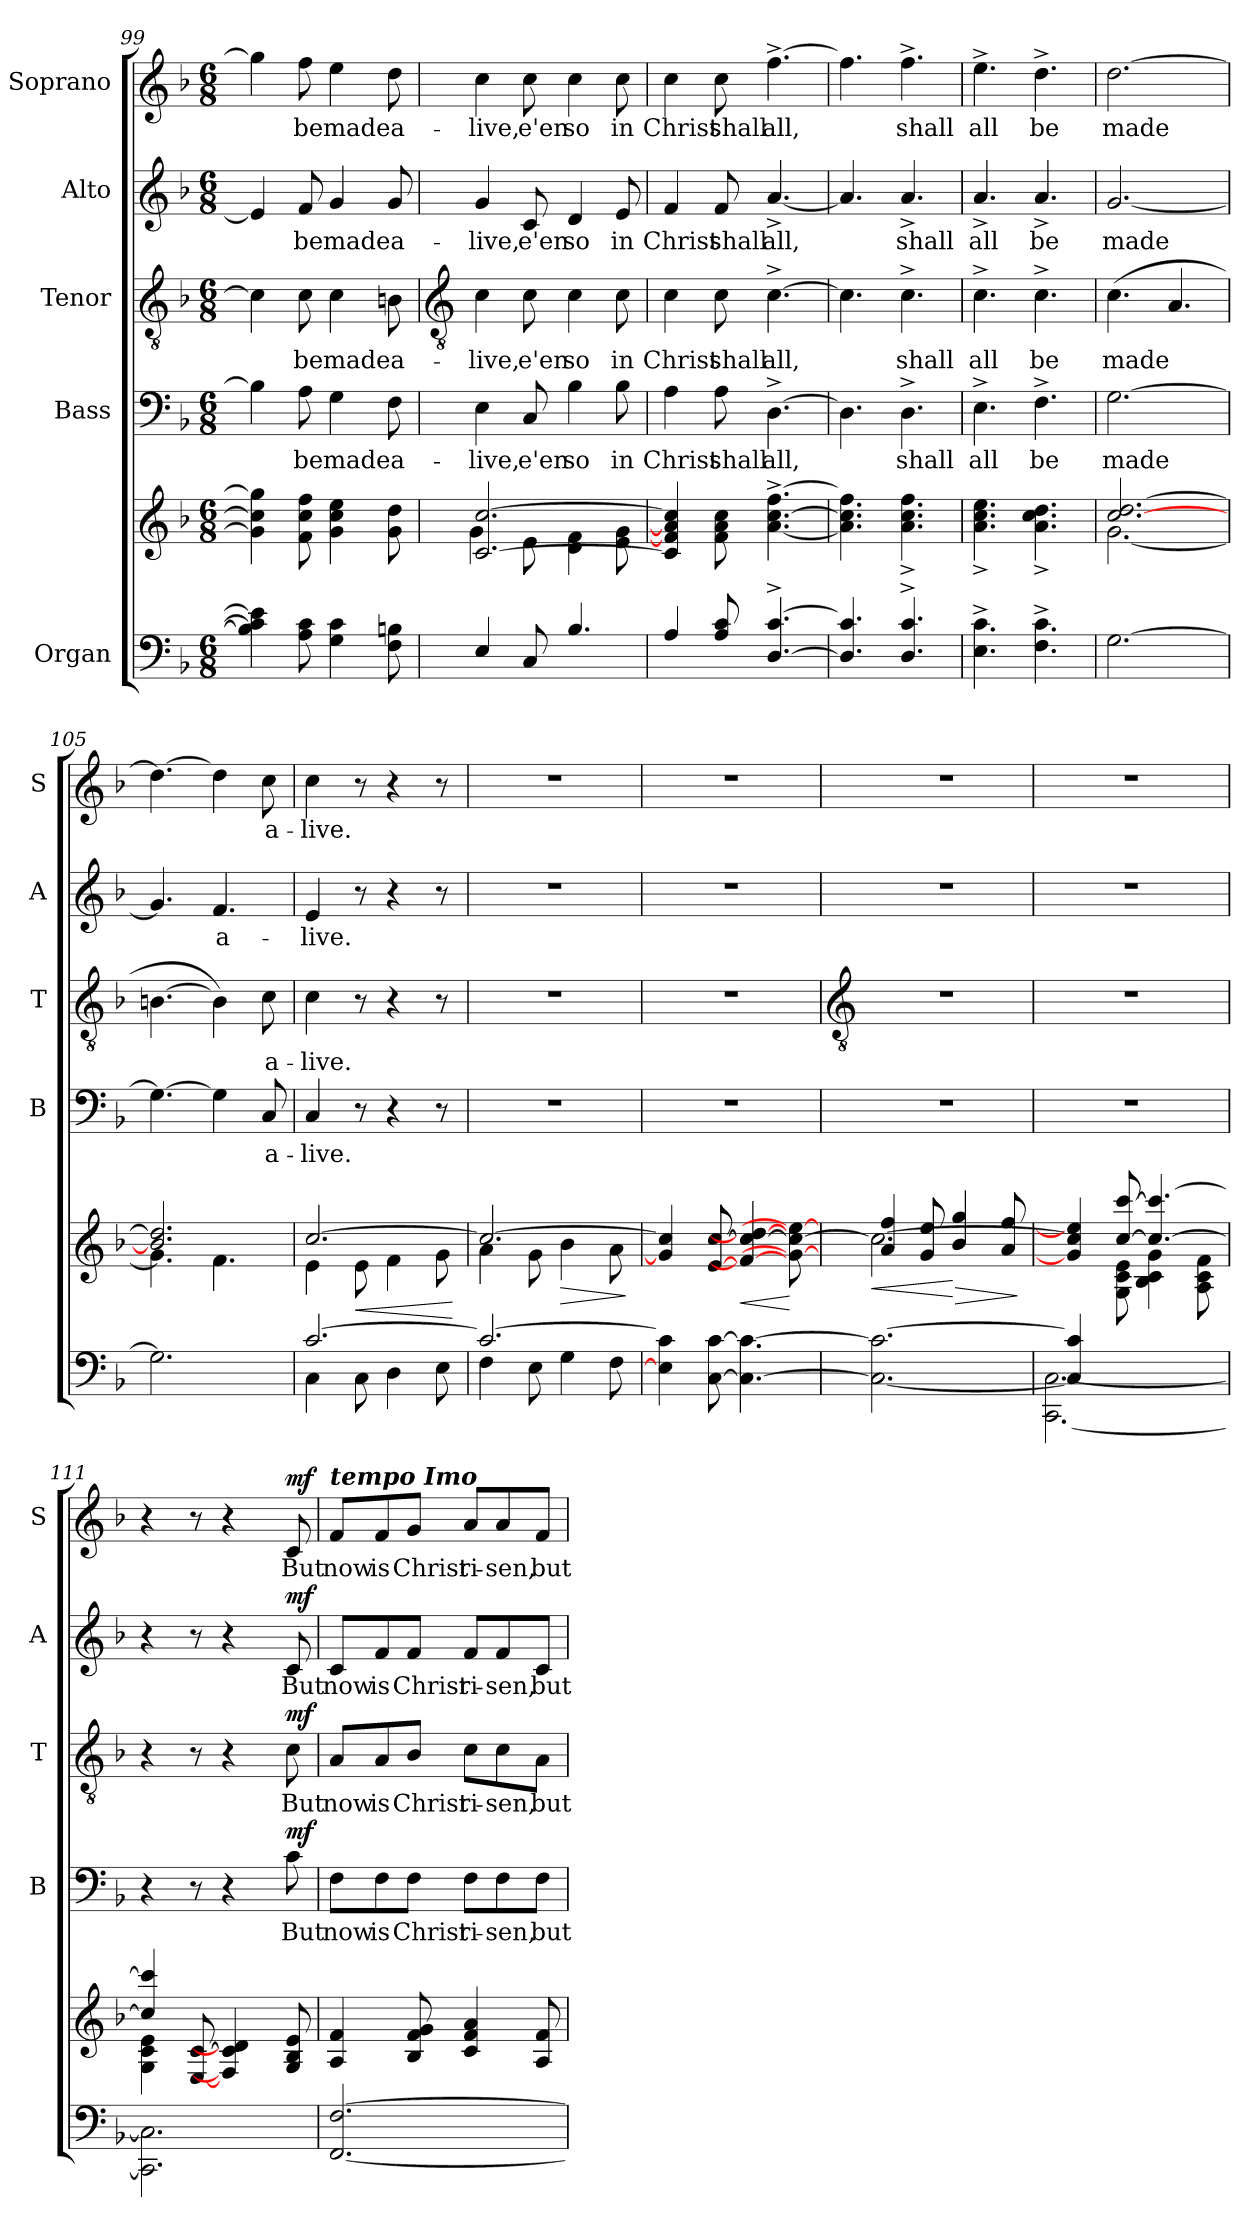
**kern	**kern	**dynam	**kern	**text	**dynam	**kern	**text	**dynam	**kern	**text	**dynam	**kern	**text	**dynam
*part5	*part5	*part5	*part4	*part4	*part4	*part3	*part3	*part3	*part2	*part2	*part2	*part1	*part1	*part1
*staff6	*staff5	*staff5/6	*staff4	*staff4	*staff4	*staff3	*staff3	*staff3	*staff2	*staff2	*staff2	*staff1	*staff1	*staff1
*I"Organ	*	*	*I"Bass	*	*	*I"Tenor	*	*	*I"Alto	*	*	*I"Soprano	*	*
*	*	*	*I'B	*	*	*I'T	*	*	*I'A	*	*	*I'S	*	*
*clefF4	*clefG2	*	*clefF4	*	*	*clefGv2	*	*	*clefG2	*	*	*clefG2	*	*
*k[b-]	*k[b-]	*	*k[b-]	*	*	*k[b-]	*	*	*k[b-]	*	*	*k[b-]	*	*
*F:	*F:	*	*F:	*	*	*F:	*	*	*F:	*	*	*F:	*	*
*M6/8	*M6/8	*	*M6/8	*	*	*M6/8	*	*	*M6/8	*	*	*M6/8	*	*
=99	=99	=99	=99	=99	=99	=99	=99	=99	=99	=99	=99	=99	=99	=99
4B-] 4c] 4e]	4g\] 4cc\] 4gg\]	.	4B-]	.	.	4c]	.	.	4e]	.	.	4gg]	.	.
!	!	!	!	!LO:LY:b	!	!	!LO:LY:b	!	!	!LO:LY:b	!	!	!LO:LY:b	!
8A 8c	8f\ 8cc\ 8ff\	.	8A	be	.	8c	be	.	8f	be	.	8ff	be	.
!	!	!	!	!LO:LY:b	!	!	!LO:LY:b	!	!	!LO:LY:b	!	!	!LO:LY:b	!
4G 4c	4g\ 4cc\ 4ee\	.	4G	made	.	4c	made	.	4g	made	.	4ee	made	.
!	!	!	!	!LO:LY:b	!	!	!LO:LY:b	!	!	!LO:LY:b	!	!	!LO:LY:b	!
8F 8Bn	8g\ 8dd\	.	8F	a-	.	8Bn	a-	.	8g	a-	.	8dd	a-	.
!!LO:LB:g=z
=100	=100	=100	=100	=100	=100	=100	=100	=100	=100	=100	=100	=100	=100	=100
*	*	*	*	*	*	*clefGv2	*	*	*	*	*	*	*	*
*^	*	*	*	*	*	*	*	*	*	*	*	*	*	*
!	!LO:N:vis=1	!	!	!	!LO:LY:b	!	!	!LO:LY:b	!	!	!LO:LY:b	!	!	!LO:LY:b	!
*	*	*^	*	*	*	*	*	*	*	*	*	*	*	*	*
4E	2.ryy	[2.c/ [2.cc/	4g\	.	4E	-live,	.	4c	-live,	.	4g	-live,	.	4cc	-live,	.
!	!	!	!	!	!	!LO:LY:b	!	!	!LO:LY:b	!	!	!LO:LY:b	!	!	!LO:LY:b	!
8C	.	.	8e\	.	8C	e'en	.	8c	e'en	.	8c	e'en	.	8cc	e'en	.
!	!	!	!	!	!	!LO:LY:b	!	!	!LO:LY:b	!	!	!LO:LY:b	!	!	!LO:LY:b	!
4.B-	.	.	4d\ 4f\	.	4B-	so	.	4c	so	.	4d	so	.	4cc	so	.
!	!	!	!	!	!	!LO:LY:b	!	!	!LO:LY:b	!	!	!LO:LY:b	!	!	!LO:LY:b	!
.	.	.	8e\ 8g\	.	8B-	in	.	8c	in	.	8e	in	.	8cc	in	.
=101	=101	=101	=101	=101	=101	=101	=101	=101	=101	=101	=101	=101	=101	=101	=101	=101
!	!LO:N:vis=1	!	!	!	!	!LO:LY:b	!	!	!LO:LY:b	!	!	!LO:LY:b	!	!	!LO:LY:b	!
4A	2.ryy	4c/] 4f/] 4a/] 4cc/]	4ryy	.	4A	Christ	.	4c	Christ	.	4f	Christ	.	4cc	Christ	.
!	!	!	!	!	!	!LO:LY:b	!	!	!LO:LY:b	!	!	!LO:LY:b	!	!	!LO:LY:b	!
8A 8c	.	2ryy	8f\ 8a\ 8cc\	.	8A	shall	.	8c	shall	.	8f	shall	.	8cc	shall	.
!	!	!	!	!	!	!LO:LY:b	!	!	!LO:LY:b	!	!	!LO:LY:b	!	!	!LO:LY:b	!
[4.D^ [4.c^	.	.	[4.a\^ [4.cc\^ [4.ff\^	.	[4.D^	all,	.	[4.c^	all,	.	[4.a^	all,	.	[4.ff^	all,	.
=102	=102	=102	=102	=102	=102	=102	=102	=102	=102	=102	=102	=102	=102	=102	=102	=102
!	!LO:N:vis=1	!	!	!	!	!	!	!	!	!	!	!	!	!	!	!
4.D] 4.c]	2.ryy	2.ryy	4.a\] 4.cc\] 4.ff\]	.	4.D]	.	.	4.c]	.	.	4.a]	.	.	4.ff]	.	.
!	!	!	!	!	!	!LO:LY:b	!	!	!LO:LY:b	!	!	!LO:LY:b	!	!	!LO:LY:b	!
4.D^ 4.c^	.	.	4.a\^ 4.cc\^ 4.ff\^	.	4.D^	shall	.	4.c^	shall	.	4.a^	shall	.	4.ff^	shall	.
=103	=103	=103	=103	=103	=103	=103	=103	=103	=103	=103	=103	=103	=103	=103	=103	=103
!	!LO:N:vis=1	!	!	!	!	!LO:LY:b	!	!	!LO:LY:b	!	!	!LO:LY:b	!	!	!LO:LY:b	!
4.E\^ 4.c\^	2.ryy	2.ryy	4.a\^ 4.cc\^ 4.ee\^	.	4.E^	all	.	4.c^	all	.	4.a^	all	.	4.ee^	all	.
!	!	!	!	!	!	!LO:LY:b	!	!	!LO:LY:b	!	!	!LO:LY:b	!	!	!LO:LY:b	!
4.F\^ 4.c\^	.	.	4.a\^ 4.cc\^ 4.dd\^	.	4.F^	be	.	4.c^	be	.	4.a^	be	.	4.dd^	be	.
=104	=104	=104	=104	=104	=104	=104	=104	=104	=104	=104	=104	=104	=104	=104	=104	=104
!	!LO:N:vis=1	!	!	!	!	!LO:LY:b	!	!	!LO:LY:b	!	!	!LO:LY:b	!	!	!LO:LY:b	!
[2.G\	2.ryy	[2.cc/ [2.dd/	[2.g\	.	[2.G	made	.	(>4.c	made	.	[2.g	made	.	[2.dd	made	.
.	.	.	.	.	.	.	.	4.A	.	.	.	.	.	.	.	.
=105	=105	=105	=105	=105	=105	=105	=105	=105	=105	=105	=105	=105	=105	=105	=105	=105
!	!LO:N:vis=1	!	!	!	!	!	!	!	!	!	!	!	!	!	!	!
2.G\]	2.ryy	2.b/] 2.dd/]	4.g\]	.	4.G_	.	.	[4.Bn	.	.	4.g]	.	.	4.dd_	.	.
!	!	!	!	!	!	!	!	!	!	!	!	!LO:LY:b	!	!	!	!
.	.	.	4.f\	.	4G]	.	.	4B])	.	.	4.f	a-	.	4dd]	.	.
!	!	!	!	!	!	!LO:LY:b	!	!	!LO:LY:b	!	!	!	!	!	!LO:LY:b	!
.	.	.	.	.	8C	a-	.	8c	a-	.	.	.	.	8cc	a-	.
=106	=106	=106	=106	=106	=106	=106	=106	=106	=106	=106	=106	=106	=106	=106	=106	=106
!	!	!	!	!LO:DY:b=2	!	!LO:LY:b	!	!	!LO:LY:b	!	!	!LO:LY:b	!	!	!LO:LY:b	!
!	!	!	!	!LO:DY:n=1:b=2	!	!	!	!	!	!	!	!	!	!	!	!
!	!	!	!	!LO:DY:n=2:b	!	!	!	!	!	!	!	!	!	!	!	!
!	!	!	!	!LO:DY:n=3:b	!	!	!	!	!	!	!	!	!	!	!	!
[2.c/	4C\	[2.cc/	4e\	mf mf mf mf	4C	-live.	.	4c	-live.	.	4e	-live.	.	4cc	-live.	.
!	!	!	!	!LO:HP:b	!	!	!	!	!	!	!	!	!	!	!	!
.	8C\	.	8e\	<	8r	.	.	8r	.	.	8r	.	.	8r	.	.
.	4D\	.	4f\	.	4r	.	.	4r	.	.	4r	.	.	4r	.	.
.	8E\	.	8g\	.	8r	.	.	8r	.	.	8r	.	.	8r	.	.
*v	*v	*	*	*	*	*	*	*	*	*	*	*	*	*	*	*
*	*v	*v	*	*	*	*	*	*	*	*	*	*	*	*	*
.	.	[	.	.	.	.	.	.	.	.	.	.	.	.
=107	=107	=107	=107	=107	=107	=107	=107	=107	=107	=107	=107	=107	=107	=107
*^	*^	*	*	*	*	*	*	*	*	*	*	*	*	*
!	!	!	!	!	!LO:N:vis=1	!	!	!LO:N:vis=1	!	!	!LO:N:vis=1	!	!	!LO:N:vis=1	!	!
2.c_	4F\	2.cc/_	4a\	.	2.r	.	.	2.r	.	.	2.r	.	.	2.r	.	.
.	8E\	.	8g\	.	.	.	.	.	.	.	.	.	.	.	.	.
!	!	!	!	!LO:HP:b	!	!	!	!	!	!	!	!	!	!	!	!
.	4G\	.	4b-\	>	.	.	.	.	.	.	.	.	.	.	.	.
.	8F\	.	8a\	.	.	.	.	.	.	.	.	.	.	.	.	.
*v	*v	*	*	*	*	*	*	*	*	*	*	*	*	*	*	*
*	*v	*v	*	*	*	*	*	*	*	*	*	*	*	*	*
.	.	]	.	.	.	.	.	.	.	.	.	.	.	.
=108	=108	=108	=108	=108	=108	=108	=108	=108	=108	=108	=108	=108	=108	=108
*^	*	*	*	*	*	*	*	*	*	*	*	*	*	*
!	!LO:N:vis=1	!	!	!LO:N:vis=1	!	!	!LO:N:vis=1	!	!	!LO:N:vis=1	!	!	!LO:N:vis=1	!	!
*	*	*^	*	*	*	*	*	*	*	*	*	*	*	*	*
4E\] 4c\]	2.ryy	4g/] 4cc/]	2.ryy	.	2.r	.	.	2.r	.	.	2.r	.	.	2.r	.	.
[8C\ [8c\	.	[8e/ [8cc/	.	.	.	.	.	.	.	.	.	.	.	.	.	.
!	!	!	!	!LO:HP:b	!	!	!	!	!	!	!	!	!	!	!	!
4.C\_ 4.c\_	.	4f/_ 4cc/_ 4dd/_	.	<	.	.	.	.	.	.	.	.	.	.	.	.
.	.	8g\_ 8cc\_ 8ee\_	.	[	.	.	.	.	.	.	.	.	.	.	.	.
!!LO:LB:g=z
=109	=109	=109	=109	=109	=109	=109	=109	=109	=109	=109	=109	=109	=109	=109	=109	=109
*	*	*	*	*	*	*	*	*clefGv2	*	*	*	*	*	*	*	*
!	!LO:N:vis=1	!	!	!LO:HP:b	!LO:N:vis=1	!	!	!LO:N:vis=1	!	!	!LO:N:vis=1	!	!	!LO:N:vis=1	!	!
2.C\_ 2.c\_	2.ryy	2.cc\_	4a/ 4ff/	<	2.r	.	.	2.r	.	.	2.r	.	.	2.r	.	.
.	.	.	8g/ 8ee/	.	.	.	.	.	.	.	.	.	.	.	.	.
!	!	!	!	!LO:HP:n=1:b	!	!	!	!	!	!	!	!	!	!	!	!
.	.	.	4b-/ 4gg/	[ >	.	.	.	.	.	.	.	.	.	.	.	.
.	.	.	8a/ 8ff/	.	.	.	.	.	.	.	.	.	.	.	.	.
*v	*v	*	*	*	*	*	*	*	*	*	*	*	*	*	*	*
*	*v	*v	*	*	*	*	*	*	*	*	*	*	*	*	*
.	.	]	.	.	.	.	.	.	.	.	.	.	.	.
=110	=110	=110	=110	=110	=110	=110	=110	=110	=110	=110	=110	=110	=110	=110
*^	*^	*	*	*	*	*	*	*	*	*	*	*	*	*
!	!	!	!	!	!LO:N:vis=1	!	!	!LO:N:vis=1	!	!	!LO:N:vis=1	!	!	!LO:N:vis=1	!	!
4C/] 4c/]	[2.CC\ [2.C\	4g/] 4cc/] 4ee/]	4ryy	.	2.r	.	.	2.r	.	.	2.r	.	.	2.r	.	.
2ryy	.	[8cc/ [8ccc/	8G\ 8c\ 8e\	.	.	.	.	.	.	.	.	.	.	.	.	.
.	.	4.cc/_ 4.ccc/_	4B-\ 4c\ 4g\	.	.	.	.	.	.	.	.	.	.	.	.	.
.	.	.	8A\ 8c\ 8f\	.	.	.	.	.	.	.	.	.	.	.	.	.
=111	=111	=111	=111	=111	=111	=111	=111	=111	=111	=111	=111	=111	=111	=111	=111	=111
2ryy	2.CC\] 2.C\]	4cc/] 4ccc/]	4G\ 4c\ 4e\	.	4r	.	.	4r	.	.	4r	.	.	4r	.	.
.	.	[8E/ [8c/	2ryy	.	8r	.	.	8r	.	.	8r	.	.	8r	.	.
.	.	4F/] 4c/] 4d/]	.	.	4r	.	.	4r	.	.	4r	.	.	4r	.	.
8ryy	.	.	.	.	.	.	.	.	.	.	.	.	.	.	.	.
!	!	!	!	!	!	!LO:LY:b	!LO:DY:b	!	!LO:LY:b	!LO:DY:b	!	!LO:LY:b	!LO:DY:b	!	!LO:LY:b	!LO:DY:b
8ryy	.	8G/ 8B-/ 8e/	.	.	8c	But	mf	8c	But	mf	8c	But	mf	8c	But	mf
=112	=112	=112	=112	=112	=112	=112	=112	=112	=112	=112	=112	=112	=112	=112	=112	=112
!	!	!	!	!	!	!	!	!	!	!	!	!	!	!LO:TX:a:Bi:t=tempo Imo	!	!
!	!	!	!	!	!	!LO:LY:b	!	!	!LO:LY:b	!	!	!LO:LY:b	!	!	!LO:LY:b	!
[2.FF/ [2.F/	2ryy	4A/ 4f/	2ryy	.	8F\L	now	.	8A/L	now	.	8c/L	now	.	8f/L	now	.
!	!	!	!	!	!	!LO:LY:b	!	!	!LO:LY:b	!	!	!LO:LY:b	!	!	!LO:LY:b	!
.	.	.	.	.	8F\	is	.	8A/	is	.	8f/	is	.	8f/	is	.
!	!	!	!	!	!	!LO:LY:b	!	!	!LO:LY:b	!	!	!LO:LY:b	!	!	!LO:LY:b	!
.	.	8B-/ 8f/ 8g/	.	.	8F\J	Christ	.	8B-/J	Christ	.	8f/J	Christ	.	8g/J	Christ	.
!	!	!	!	!	!	!LO:LY:b	!	!	!LO:LY:b	!	!	!LO:LY:b	!	!	!LO:LY:b	!
.	.	4c/ 4f/ 4a/	.	.	8F\L	ri-	.	8c\L	ri-	.	8f/L	ri-	.	8a/L	ri-	.
!	!	!	!	!	!	!LO:LY:b	!	!	!LO:LY:b	!	!	!LO:LY:b	!	!	!LO:LY:b	!
.	8ryy	.	8ryy	.	8F\	-sen,	.	8c\	-sen,	.	8f/	-sen,	.	8a/	-sen,	.
!	!	!	!	!	!	!LO:LY:b	!	!	!LO:LY:b	!	!	!LO:LY:b	!	!	!LO:LY:b	!
.	8ryy	8A/ 8f/	8ryy	.	8F\J	but	.	8A\J	but	.	8c/J	but	.	8f/J	but	.
*v	*v	*	*	*	*	*	*	*	*	*	*	*	*	*	*	*
*	*v	*v	*	*	*	*	*	*	*	*	*	*	*	*	*
=	=	=	=	=	=	=	=	=	=	=	=	=	=	=
*-	*-	*-	*-	*-	*-	*-	*-	*-	*-	*-	*-	*-	*-	*-
